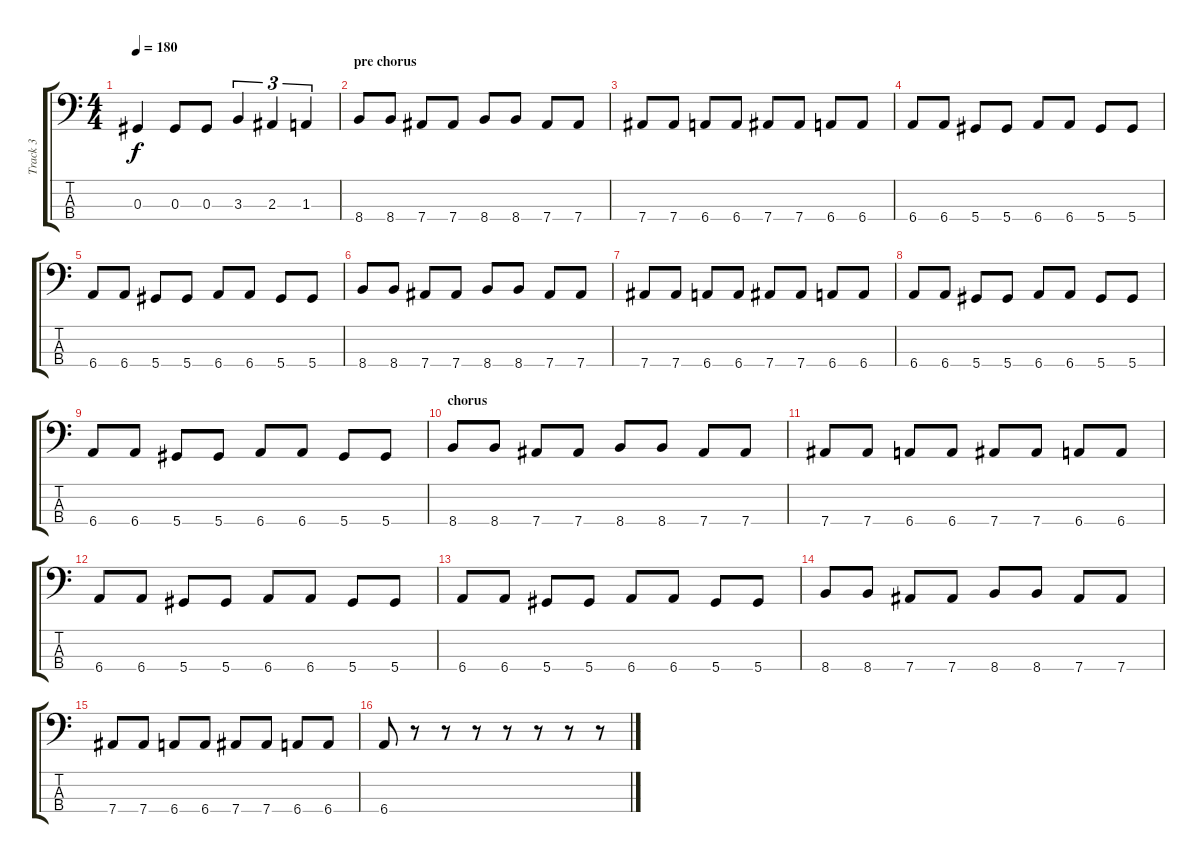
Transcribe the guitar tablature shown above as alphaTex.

\track ("Track 3" "Track 3") {instrument electricbassfinger}
\staff {score tabs}
\tuning (Gb2 Db2 Ab1 Eb1) {hide}
\ts (4 4)
\tempo 180
\clef f4
\ks c
0.3.4{dy f} 0.3.8 0.3.8 3.3.4{tu (3 2)} 2.3.4{tu (3 2)} 1.3.4{tu (3 2)} |
\section ("" "pre chorus")
8.4.8 8.4.8 7.4.8 7.4.8 8.4.8 8.4.8 7.4.8 7.4.8 |
7.4.8 7.4.8 6.4.8 6.4.8 7.4.8 7.4.8 6.4.8 6.4.8 |
6.4.8 6.4.8 5.4.8 5.4.8 6.4.8 6.4.8 5.4.8 5.4.8 |
6.4.8 6.4.8 5.4.8 5.4.8 6.4.8 6.4.8 5.4.8 5.4.8 |
8.4.8 8.4.8 7.4.8 7.4.8 8.4.8 8.4.8 7.4.8 7.4.8 |
7.4.8 7.4.8 6.4.8 6.4.8 7.4.8 7.4.8 6.4.8 6.4.8 |
6.4.8 6.4.8 5.4.8 5.4.8 6.4.8 6.4.8 5.4.8 5.4.8 |
6.4.8 6.4.8 5.4.8 5.4.8 6.4.8 6.4.8 5.4.8 5.4.8 |
\section ("" "chorus")
8.4.8 8.4.8 7.4.8 7.4.8 8.4.8 8.4.8 7.4.8 7.4.8 |
7.4.8 7.4.8 6.4.8 6.4.8 7.4.8 7.4.8 6.4.8 6.4.8 |
6.4.8 6.4.8 5.4.8 5.4.8 6.4.8 6.4.8 5.4.8 5.4.8 |
6.4.8 6.4.8 5.4.8 5.4.8 6.4.8 6.4.8 5.4.8 5.4.8 |
8.4.8 8.4.8 7.4.8 7.4.8 8.4.8 8.4.8 7.4.8 7.4.8 |
7.4.8 7.4.8 6.4.8 6.4.8 7.4.8 7.4.8 6.4.8 6.4.8 |
6.4.8 r.8 r.8 r.8 r.8 r.8 r.8 r.8
